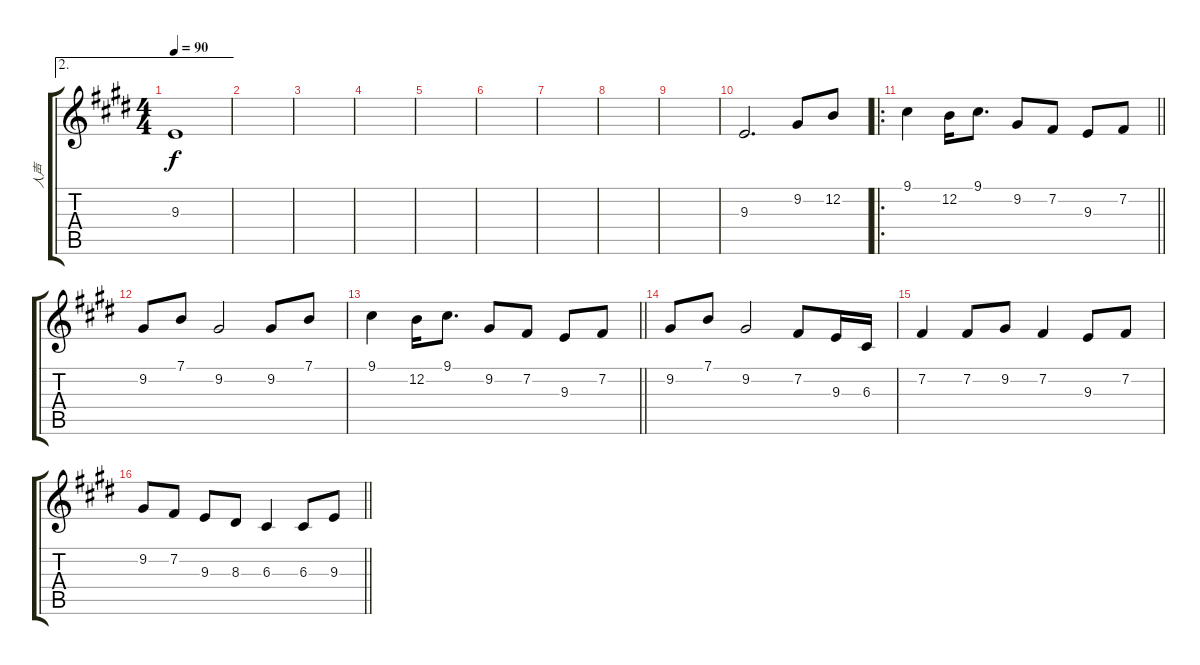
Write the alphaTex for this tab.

\track ("人声" "人声") {solo instrument lead6voice}
\staff {score tabs}
\tuning (E4 B3 G3 D3 A2 E2) {hide}
\ae 2
\ts (4 4)
\tempo 90
\clef g2
\ks e
9.3.1{dy f} |
|
|
|
|
|
|
|
|
9.3.2{d} 9.2.8 12.2.8 |
\ro
\barLineRight lightlight
9.1.4 12.2.16 9.1.8{d} 9.2.8 7.2.8 9.3.8 7.2.8 |
9.2.8 7.1.8 9.2.2 9.2.8 7.1.8 |
\barLineRight lightlight
9.1.4 12.2.16 9.1.8{d} 9.2.8 7.2.8 9.3.8 7.2.8 |
9.2.8 7.1.8 9.2.2 7.2.8 9.3.16 6.3.16 |
7.2.4 7.2.8 9.2.8 7.2.4 9.3.8 7.2.8 |
\barLineRight lightlight
9.2.8 7.2.8 9.3.8 8.3.8 6.3.4 6.3.8 9.3.8
